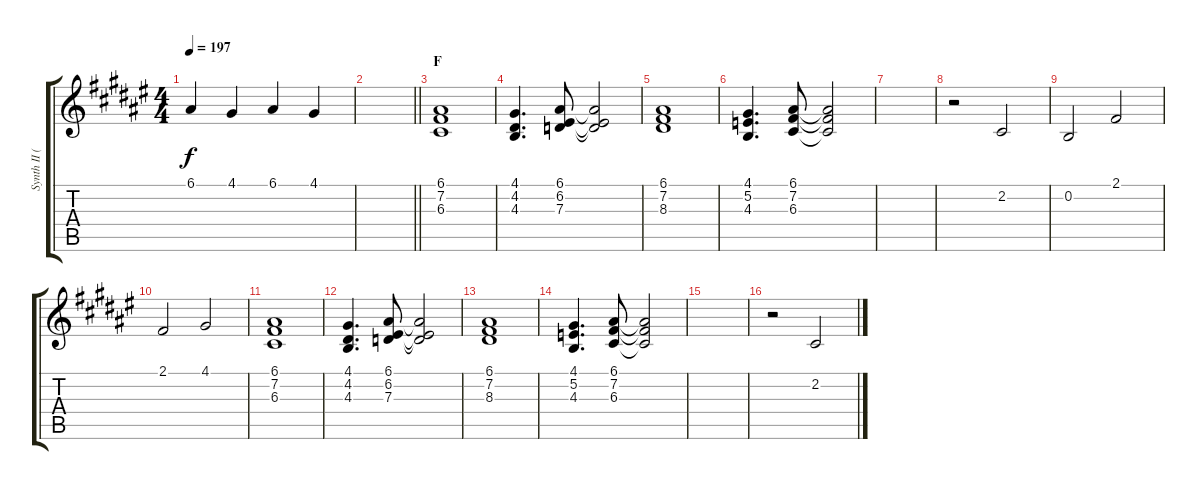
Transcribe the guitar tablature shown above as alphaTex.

\track ("Synth II (Kotobuki Tsumugi)" "Synth II (") {instrument tubularbells}
\staff {score tabs}
\tuning (E4 B3 G3 D3 A2 E2) {hide}
\ts (4 4)
\tempo 197
\clef g2
\ks f#
6.1.4{dy f} 4.1.4 6.1.4 4.1.4 |
\barLineRight lightlight
|
\section ("" "F")
(6.1 7.2 6.3).1 |
(4.1 4.2 4.3).4{d} (6.1 6.2 7.3).8 (6.1{t} 6.2{t} 7.3{t}).2 |
(6.1 7.2 8.3).1 |
(4.1 5.2 4.3).4{d} (6.1 7.2 6.3).8 (6.1{t} 7.2{t} 6.3{t}).2 |
|
r.2 2.2.2 |
0.2.2 2.1.2 |
2.1.2 4.1.2 |
(6.1 7.2 6.3).1 |
(4.1 4.2 4.3).4{d} (6.1 6.2 7.3).8 (6.1{t} 6.2{t} 7.3{t}).2 |
(6.1 7.2 8.3).1 |
(4.1 5.2 4.3).4{d} (6.1 7.2 6.3).8 (6.1{t} 7.2{t} 6.3{t}).2 |
|
r.2 2.2.2
